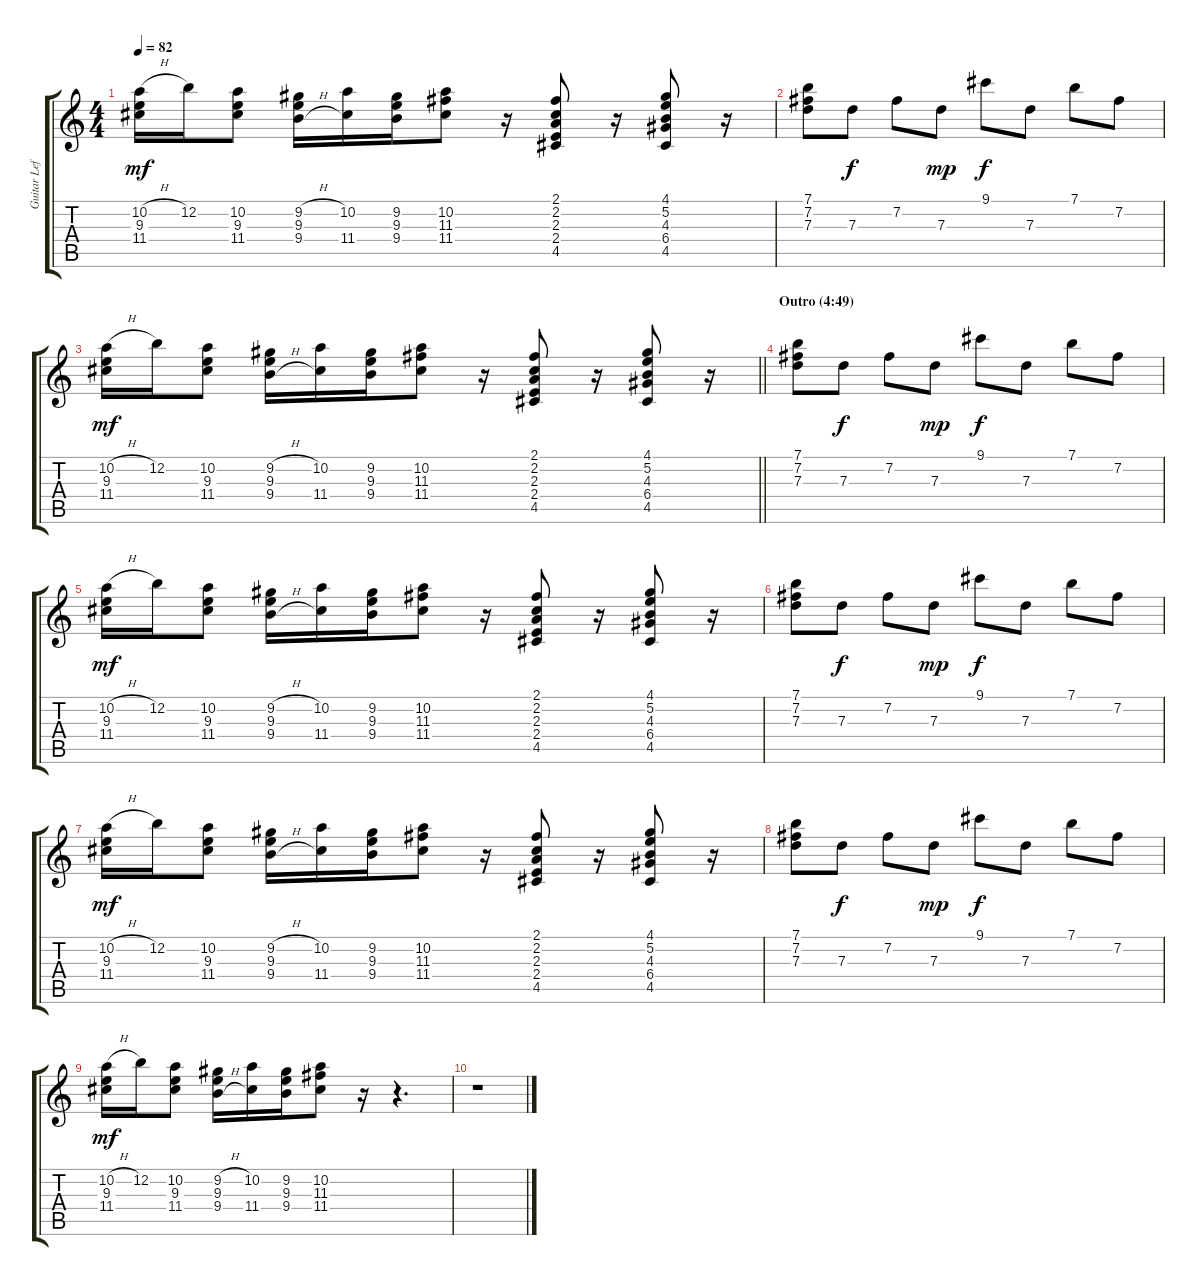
\track ("Guitar Left" "Guitar Lef") {instrument electricguitarjazz}
\staff {score tabs}
\tuning (E4 B3 G3 D3 A2 E2) {hide}
\ts (4 4)
\tempo 82
\clef g2
\ks c
(10.2{h} 9.3 11.4).16{dy mf} 12.2.16 (10.2 9.3 11.4).8 (9.2{h} 9.3 9.4{h}).16 (10.2 11.4).16 (9.2 9.3 9.4).16 (10.2 11.3 11.4).8 r.16 (2.1 2.2 2.3 2.4 4.5).8 r.16 (4.1 5.2 4.3 6.4 4.5).8 r.16 |
(7.1 7.2 7.3).8 7.3.8{dy f} 7.2.8 7.3.8{dy mp} 9.1.8{dy f} 7.3.8 7.1.8 7.2.8 |
\barLineRight lightlight
(10.2{h} 9.3 11.4).16{dy mf} 12.2.16 (10.2 9.3 11.4).8 (9.2{h} 9.3 9.4{h}).16 (10.2 11.4).16 (9.2 9.3 9.4).16 (10.2 11.3 11.4).8 r.16 (2.1 2.2 2.3 2.4 4.5).8 r.16 (4.1 5.2 4.3 6.4 4.5).8 r.16 |
\section ("" "Outro (4:49)")
(7.1 7.2 7.3).8 7.3.8{dy f} 7.2.8 7.3.8{dy mp} 9.1.8{dy f} 7.3.8 7.1.8 7.2.8 |
(10.2{h} 9.3 11.4).16{dy mf} 12.2.16 (10.2 9.3 11.4).8 (9.2{h} 9.3 9.4{h}).16 (10.2 11.4).16 (9.2 9.3 9.4).16 (10.2 11.3 11.4).8 r.16 (2.1 2.2 2.3 2.4 4.5).8 r.16 (4.1 5.2 4.3 6.4 4.5).8 r.16 |
(7.1 7.2 7.3).8 7.3.8{dy f} 7.2.8 7.3.8{dy mp} 9.1.8{dy f} 7.3.8 7.1.8 7.2.8 |
(10.2{h} 9.3 11.4).16{dy mf} 12.2.16 (10.2 9.3 11.4).8 (9.2{h} 9.3 9.4{h}).16 (10.2 11.4).16 (9.2 9.3 9.4).16 (10.2 11.3 11.4).8 r.16 (2.1 2.2 2.3 2.4 4.5).8 r.16 (4.1 5.2 4.3 6.4 4.5).8 r.16 |
(7.1 7.2 7.3).8 7.3.8{dy f} 7.2.8 7.3.8{dy mp} 9.1.8{dy f} 7.3.8 7.1.8 7.2.8 |
(10.2{h} 9.3 11.4).16{dy mf} 12.2.16 (10.2 9.3 11.4).8 (9.2{h} 9.3 9.4{h}).16 (10.2 11.4).16 (9.2 9.3 9.4).16 (10.2 11.3 11.4).8 r.16 r.4{d} |
r.1
